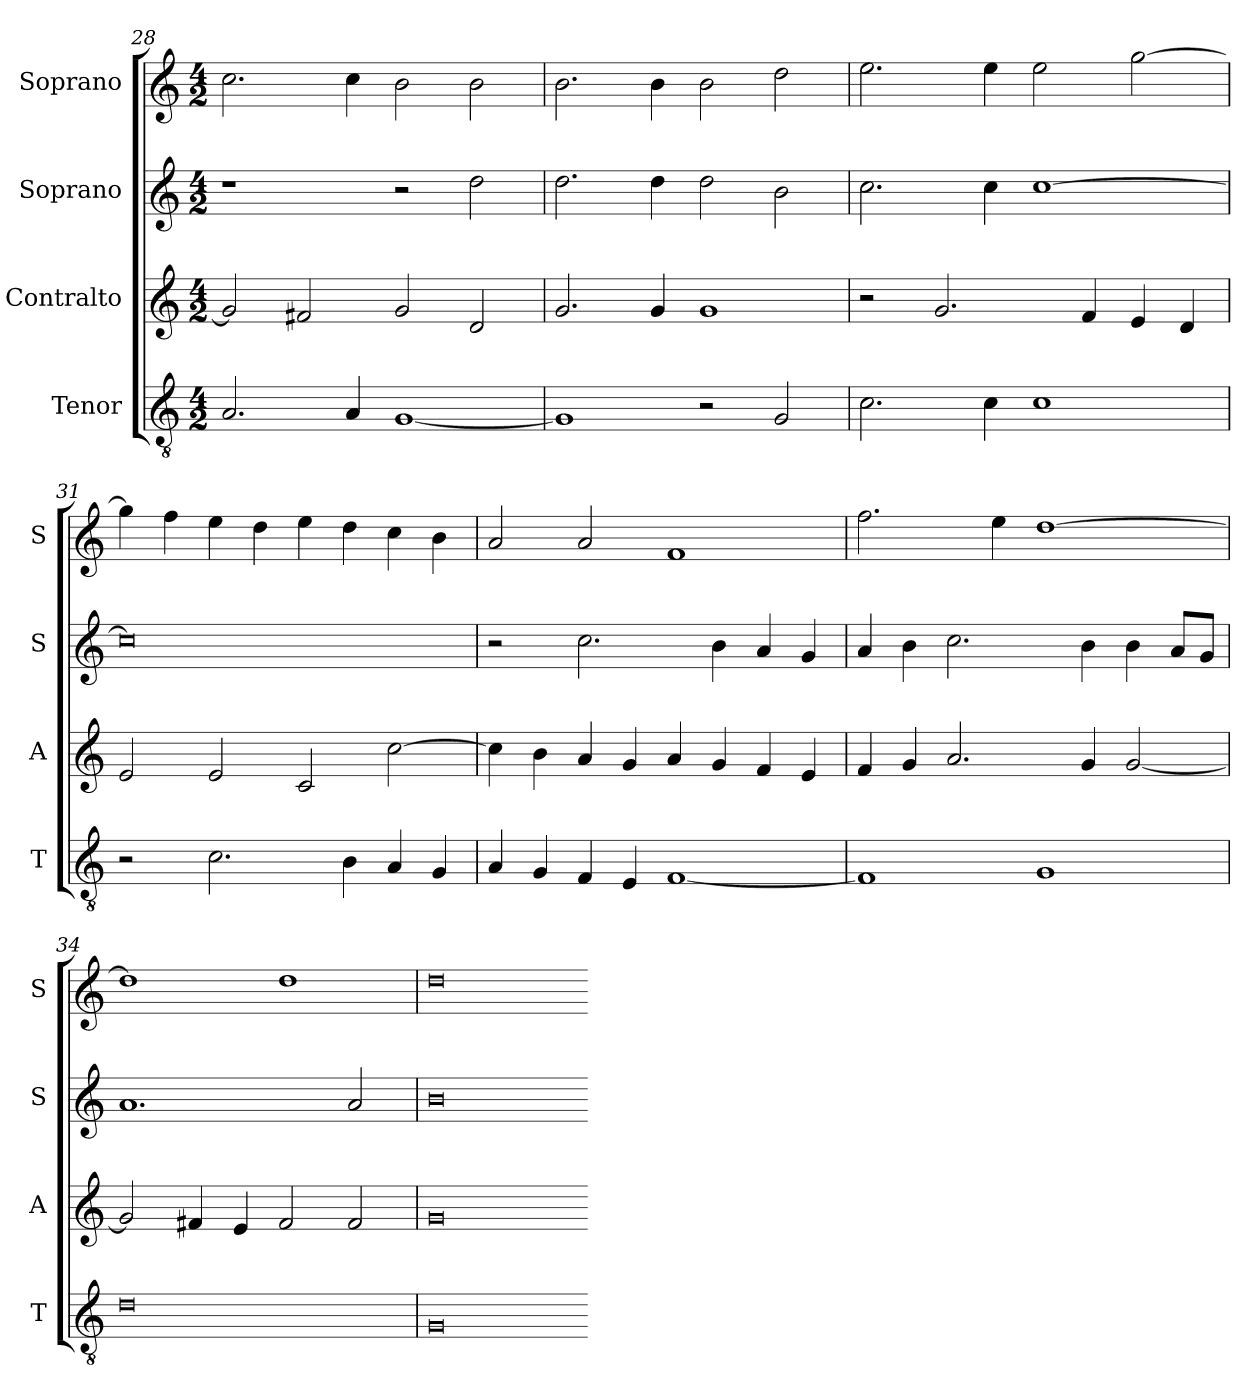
**kern	**kern	**kern	**kern
*part4	*part3	*part2	*part1
*staff4	*staff3	*staff2	*staff1
*I"Tenor	*I"Contralto	*I"Soprano	*I"Soprano
*I'T	*I'A	*I'S	*I'S
*clefGv2	*clefG2	*clefG2	*clefG2
*k[]	*k[]	*k[]	*k[]
*G:mix	*G:mix	*G:mix	*G:mix
*M4/2	*M4/2	*M4/2	*M4/2
=28	=28	=28	=28
2.A	2g]	1r	2.cc
.	2f#X	.	.
4A	.	.	4cc
[1G	2g	2r	2b
.	2d	2dd	2b
=29	=29	=29	=29
1G]	2.g	2.dd	2.b
.	4g	4dd	4b
2r	1g	2dd	2b
2G	.	2b	2dd
=30	=30	=30	=30
2.c	2r	2.cc	2.ee
.	2.g	.	.
4c	.	4cc	4ee
1c	.	[1cc	2ee
.	4f	.	.
.	4e	.	[2gg
.	4d	.	.
=31	=31	=31	=31
2r	2e	0cc]	4gg]
.	.	.	4ff
2.c	2e	.	4ee
.	.	.	4dd
.	2c	.	4ee
4B	.	.	4dd
4A	[2cc	.	4cc
4G	.	.	4b
=32	=32	=32	=32
4A	4cc]	2r	2a
4G	4b	.	.
4F	4a	2.cc	2a
4E	4g	.	.
[1F	4a	.	1f
.	4g	4b	.
.	4f	4a	.
.	4e	4g	.
=33	=33	=33	=33
1F]	4f	4a	2.ff
.	4g	4b	.
.	2.a	2.cc	.
.	.	.	4ee
1G	.	.	[1dd
.	4g	4b	.
.	[2g	4b	.
.	.	8a/L	.
.	.	8g/J	.
=34	=34	=34	=34
0d	2g]	1.a	1dd]
.	4f#X	.	.
.	4e	.	.
.	2f#	.	1dd
.	2f#	2a	.
=35	=35	=35	=35
0G	0g	0b	0dd
=-	=-	=-	=-
*-	*-	*-	*-
